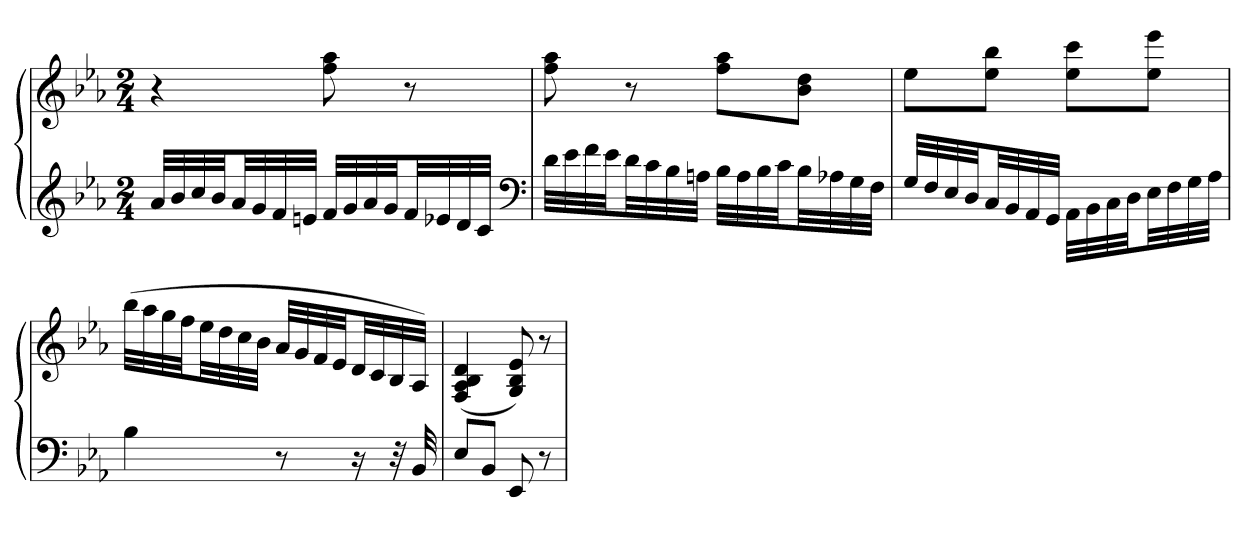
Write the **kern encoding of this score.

**kern	**kern
*part1	*part1
*staff2	*staff1
*clefG2	*clefG2
*k[b-e-a-]	*k[b-e-a-]
*M2/4	*M2/4
=	=
32a-LLL	4r
32b-	.
32cc	.
32b-JJ	.
32a-LL	.
32g	.
32f	.
32enJJJ	.
32fLLL	8ff 8aa-
32g	.
32a-	.
32gJJ	.
32fLL	8r
32e-X	.
32d	.
32cJJJ	.
*clefF4	*
=	=
32dLLL	8ff 8aa-
32e-	.
32f	.
32e-JJ	.
32dLL	8r
32c	.
32B-	.
32AnJJJ	.
32B-LLL	8ff 8aa-L
32A	.
32B-	.
32cJJ	.
32B-LL	8b- 8ddJ
32A-X	.
32G	.
32FJJJ	.
=	=
32GLLL	8ee-L
32F	.
32E-	.
32DJJ	.
32CLL	8ee- 8bb-J
32BB-	.
32AA-	.
32GGJJJ	.
32AA-LLL	8ee- 8cccL
32BB-	.
32C	.
32DJJ	.
32E-LL	8ee- 8eee-J
32F	.
32G	.
32A-JJJ	.
=	=
4B-	(32bb-LLL
.	32aa-
.	32gg
.	32ffJJ
.	32ee-LL
.	32dd
.	32cc
.	32b-JJJ
8r	32a-LLL
.	32g
.	32f
.	32e-JJ
16r	32dLL
.	32c
32r	32B-
32BB-	32A-JJJ)
=	=
8E-L	(4F 4A- 4B- 4d
8BB-J	.
8EE-	8G 8B- 8e-)
8r	8r
=	=
*-	*-
